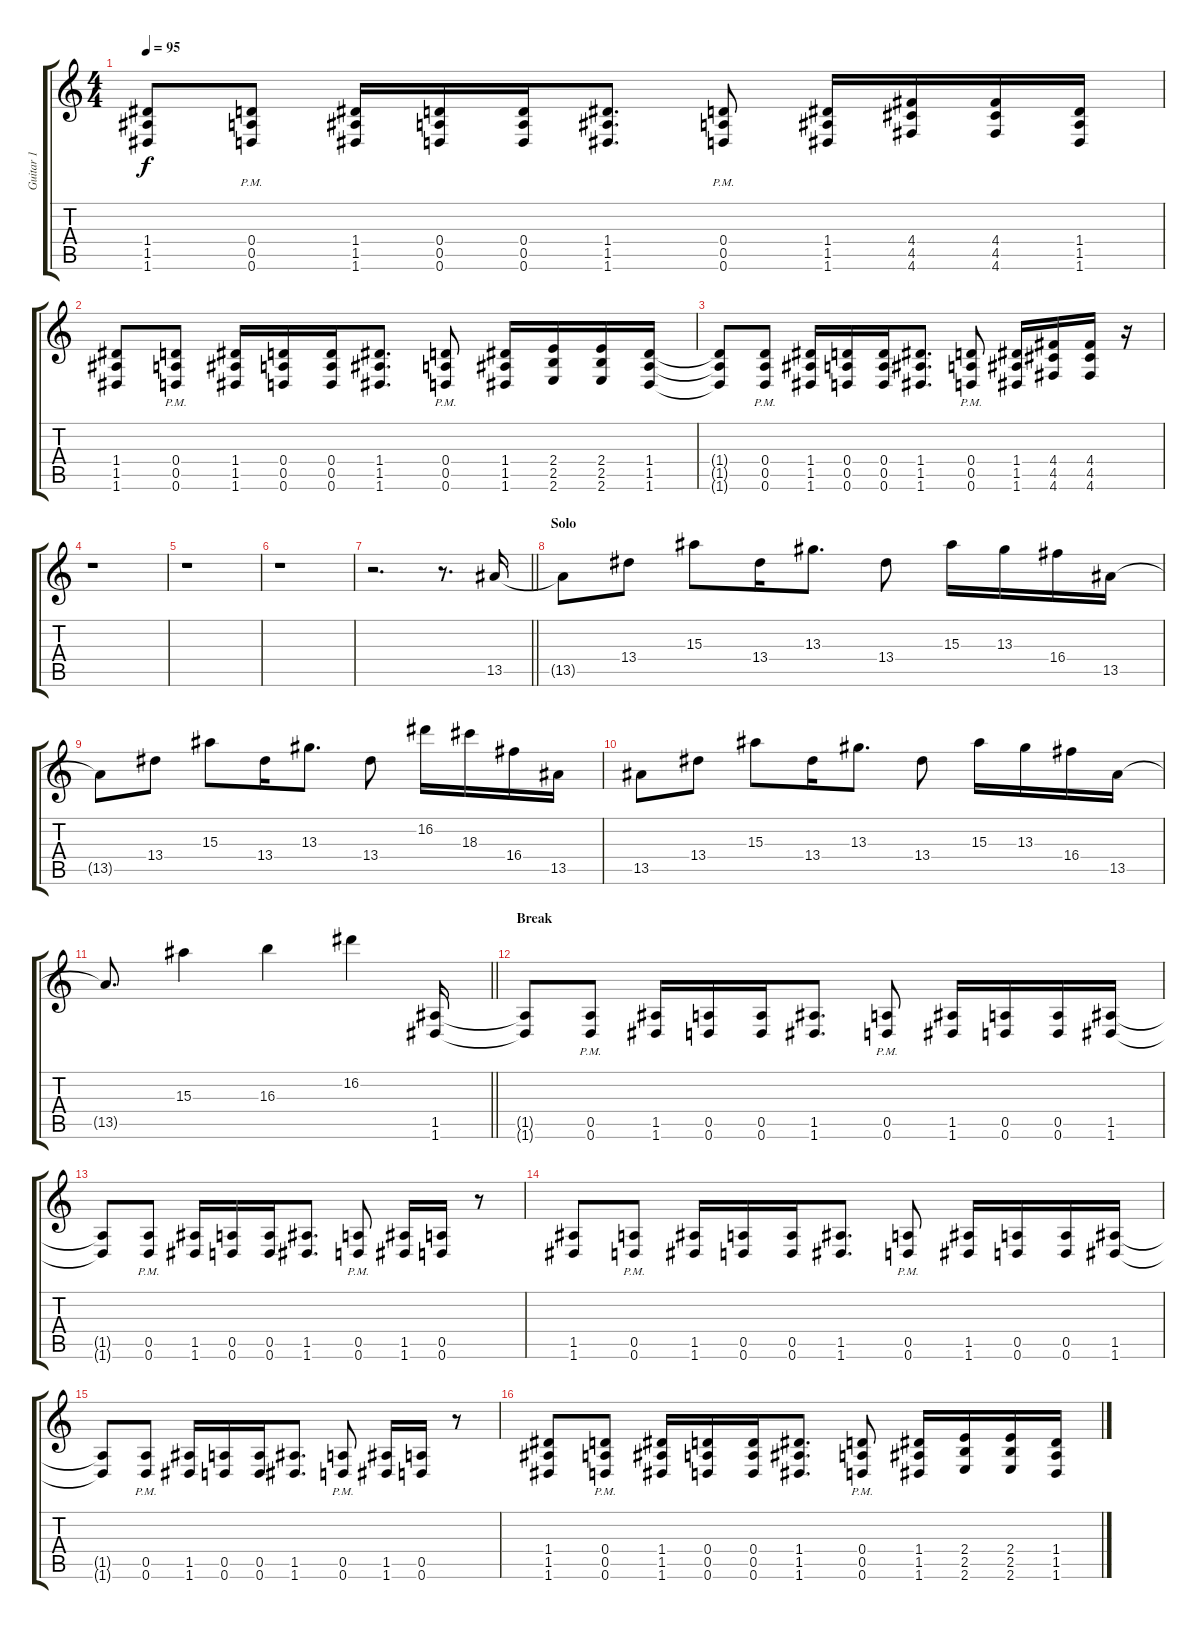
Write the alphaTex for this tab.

\track ("Guitar 1" "Guitar 1") {instrument overdrivenguitar}
\staff {score tabs}
\tuning (E4 B3 G3 D3 A2 D2) {hide}
\ts (4 4)
\tempo 95
\clef g2
\ks c
(1.4{t} 1.5{t} 1.6{t}).8{dy f} (0.4{pm} 0.5{pm} 0.6{pm}).8 (1.4 1.5 1.6).16 (0.4 0.5 0.6).16 (0.4 0.5 0.6).16 (1.4 1.5 1.6).8{d} (0.4{pm} 0.5{pm} 0.6{pm}).8 (1.4 1.5 1.6).16 (4.4 4.5 4.6).16 (4.4 4.5 4.6).16 (1.4 1.5 1.6).16 |
(1.4 1.5 1.6).8 (0.4{pm} 0.5{pm} 0.6{pm}).8 (1.4 1.5 1.6).16 (0.4 0.5 0.6).16 (0.4 0.5 0.6).16 (1.4 1.5 1.6).8{d} (0.4{pm} 0.5{pm} 0.6{pm}).8 (1.4 1.5 1.6).16 (2.4 2.5 2.6).16 (2.4 2.5 2.6).16 (1.4 1.5 1.6).16 |
(1.4{t} 1.5{t} 1.6{t}).8 (0.4{pm} 0.5{pm} 0.6{pm}).8 (1.4 1.5 1.6).16 (0.4 0.5 0.6).16 (0.4 0.5 0.6).16 (1.4 1.5 1.6).8{d} (0.4{pm} 0.5{pm} 0.6{pm}).8 (1.4 1.5 1.6).16 (4.4 4.5 4.6).16 (4.4 4.5 4.6).16 r.16 |
r.1 |
r.1 |
r.1 |
\barLineRight lightlight
r.2{d} r.8{d} 13.5.16 |
\section ("" "Solo")
13.5{t}.8 13.4.8 15.3.8 13.4.16 13.3.8{d} 13.4.8 15.3.16 13.3.16 16.4.16 13.5.16 |
13.5{t}.8 13.4.8 15.3.8 13.4.16 13.3.8{d} 13.4.8 16.2.16 18.3.16 16.4.16 13.5.16 |
13.5.8 13.4.8 15.3.8 13.4.16 13.3.8{d} 13.4.8 15.3.16 13.3.16 16.4.16 13.5.16 |
\barLineRight lightlight
13.5{t}.8{d} 15.3.4 16.3.4 16.2.4 (1.5 1.6).16 |
\section ("" "Break")
(1.5{t} 1.6{t}).8 (0.5{pm} 0.6{pm}).8 (1.5 1.6).16 (0.5 0.6).16 (0.5 0.6).16 (1.5 1.6).8{d} (0.5{pm} 0.6{pm}).8 (1.5 1.6).16 (0.5 0.6).16 (0.5 0.6).16 (1.5 1.6).16 |
(1.5{t} 1.6{t}).8 (0.5{pm} 0.6{pm}).8 (1.5 1.6).16 (0.5 0.6).16 (0.5 0.6).16 (1.5 1.6).8{d} (0.5{pm} 0.6{pm}).8 (1.5 1.6).16 (0.5 0.6).16 r.8 |
(1.5 1.6).8 (0.5{pm} 0.6{pm}).8 (1.5 1.6).16 (0.5 0.6).16 (0.5 0.6).16 (1.5 1.6).8{d} (0.5{pm} 0.6{pm}).8 (1.5 1.6).16 (0.5 0.6).16 (0.5 0.6).16 (1.5 1.6).16 |
(1.5{t} 1.6{t}).8 (0.5{pm} 0.6{pm}).8 (1.5 1.6).16 (0.5 0.6).16 (0.5 0.6).16 (1.5 1.6).8{d} (0.5{pm} 0.6{pm}).8 (1.5 1.6).16 (0.5 0.6).16 r.8 |
(1.4 1.5 1.6).8 (0.4{pm} 0.5{pm} 0.6{pm}).8 (1.4 1.5 1.6).16 (0.4 0.5 0.6).16 (0.4 0.5 0.6).16 (1.4 1.5 1.6).8{d} (0.4{pm} 0.5{pm} 0.6{pm}).8 (1.4 1.5 1.6).16 (2.4 2.5 2.6).16 (2.4 2.5 2.6).16 (1.4 1.5 1.6).16
